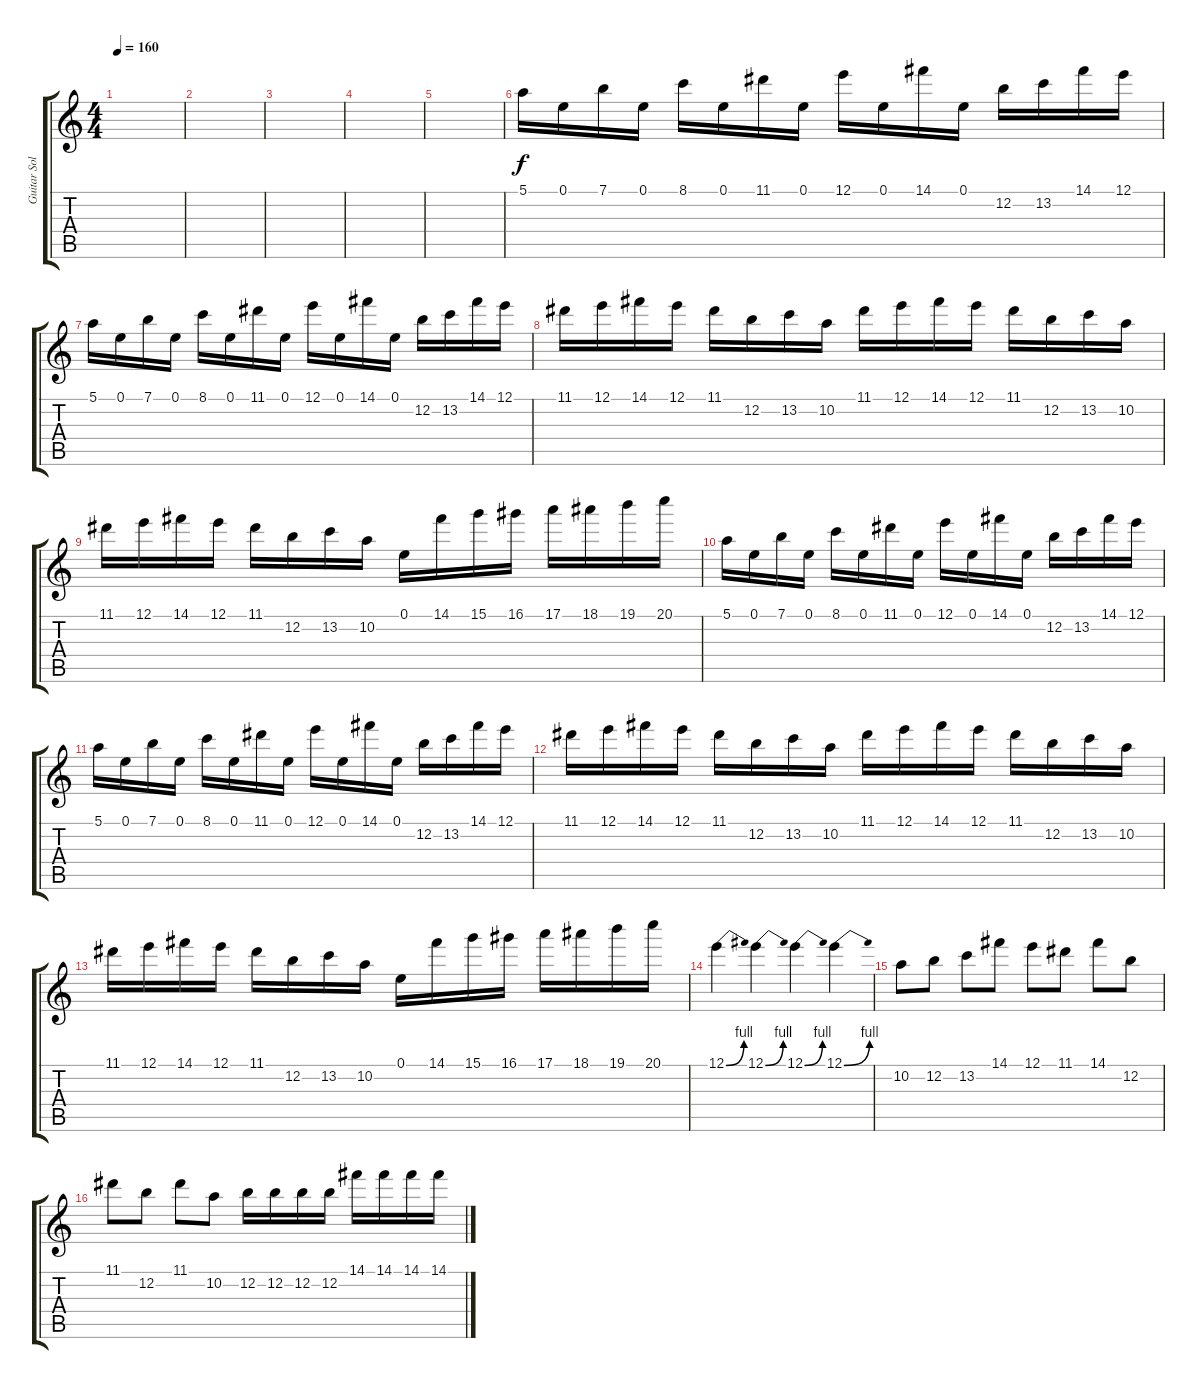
\track ("Guitar Solo" "Guitar Sol") {instrument distortionguitar}
\staff {score tabs}
\tuning (E4 B3 G3 D3 A2 E2) {hide}
\ts (4 4)
\tempo 160
\clef g2
\ks c
|
|
|
|
|
5.1.16 0.1.16 7.1.16 0.1.16 8.1.16 0.1.16 11.1.16 0.1.16 12.1.16 0.1.16 14.1.16 0.1.16 12.2.16 13.2.16 14.1.16 12.1.16 |
5.1.16 0.1.16 7.1.16 0.1.16 8.1.16 0.1.16 11.1.16 0.1.16 12.1.16 0.1.16 14.1.16 0.1.16 12.2.16 13.2.16 14.1.16 12.1.16 |
11.1.16 12.1.16 14.1.16 12.1.16 11.1.16 12.2.16 13.2.16 10.2.16 11.1.16 12.1.16 14.1.16 12.1.16 11.1.16 12.2.16 13.2.16 10.2.16 |
11.1.16 12.1.16 14.1.16 12.1.16 11.1.16 12.2.16 13.2.16 10.2.16 0.1.16 14.1.16 15.1.16 16.1.16 17.1.16 18.1.16 19.1.16 20.1.16 |
5.1.16 0.1.16 7.1.16 0.1.16 8.1.16 0.1.16 11.1.16 0.1.16 12.1.16 0.1.16 14.1.16 0.1.16 12.2.16 13.2.16 14.1.16 12.1.16 |
5.1.16 0.1.16 7.1.16 0.1.16 8.1.16 0.1.16 11.1.16 0.1.16 12.1.16 0.1.16 14.1.16 0.1.16 12.2.16 13.2.16 14.1.16 12.1.16 |
11.1.16 12.1.16 14.1.16 12.1.16 11.1.16 12.2.16 13.2.16 10.2.16 11.1.16 12.1.16 14.1.16 12.1.16 11.1.16 12.2.16 13.2.16 10.2.16 |
11.1.16 12.1.16 14.1.16 12.1.16 11.1.16 12.2.16 13.2.16 10.2.16 0.1.16 14.1.16 15.1.16 16.1.16 17.1.16 18.1.16 19.1.16 20.1.16 |
12.1{be (bend 0 0 60 4)}.4 12.1{be (bend 0 0 60 4)}.4 12.1{be (bend 0 0 60 4)}.4 12.1{be (bend 0 0 60 4)}.4 |
10.2.8 12.2.8 13.2.8 14.1.8 12.1.8 11.1.8 14.1.8 12.2.8 |
11.1.8 12.2.8 11.1.8 10.2.8 12.2.16 12.2.16 12.2.16 12.2.16 14.1.16 14.1.16 14.1.16 14.1.16
